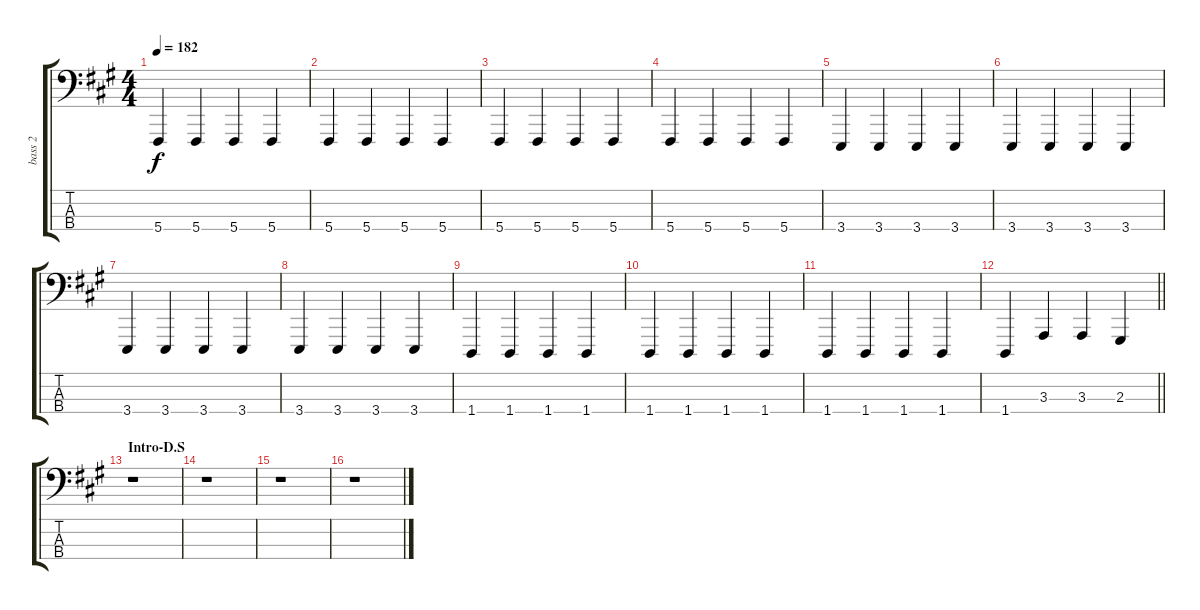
\track ("bass 2" "bass 2") {instrument lead8bassandlead}
\staff {score tabs}
\tuning (E2 B1 Gb1 Db1) {hide}
\ts (4 4)
\tempo 182
\clef f4
\ks a
5.4.4{dy f} 5.4.4 5.4.4 5.4.4 |
5.4.4 5.4.4 5.4.4 5.4.4 |
5.4.4 5.4.4 5.4.4 5.4.4 |
5.4.4 5.4.4 5.4.4 5.4.4 |
3.4.4 3.4.4 3.4.4 3.4.4 |
3.4.4 3.4.4 3.4.4 3.4.4 |
3.4.4 3.4.4 3.4.4 3.4.4 |
3.4.4 3.4.4 3.4.4 3.4.4 |
1.4.4 1.4.4 1.4.4 1.4.4 |
1.4.4 1.4.4 1.4.4 1.4.4 |
1.4.4 1.4.4 1.4.4 1.4.4 |
\barLineRight lightlight
1.4.4 3.3.4 3.3.4 2.3.4 |
\section ("" "Intro-D.S")
r.1 |
r.1 |
r.1 |
r.1
